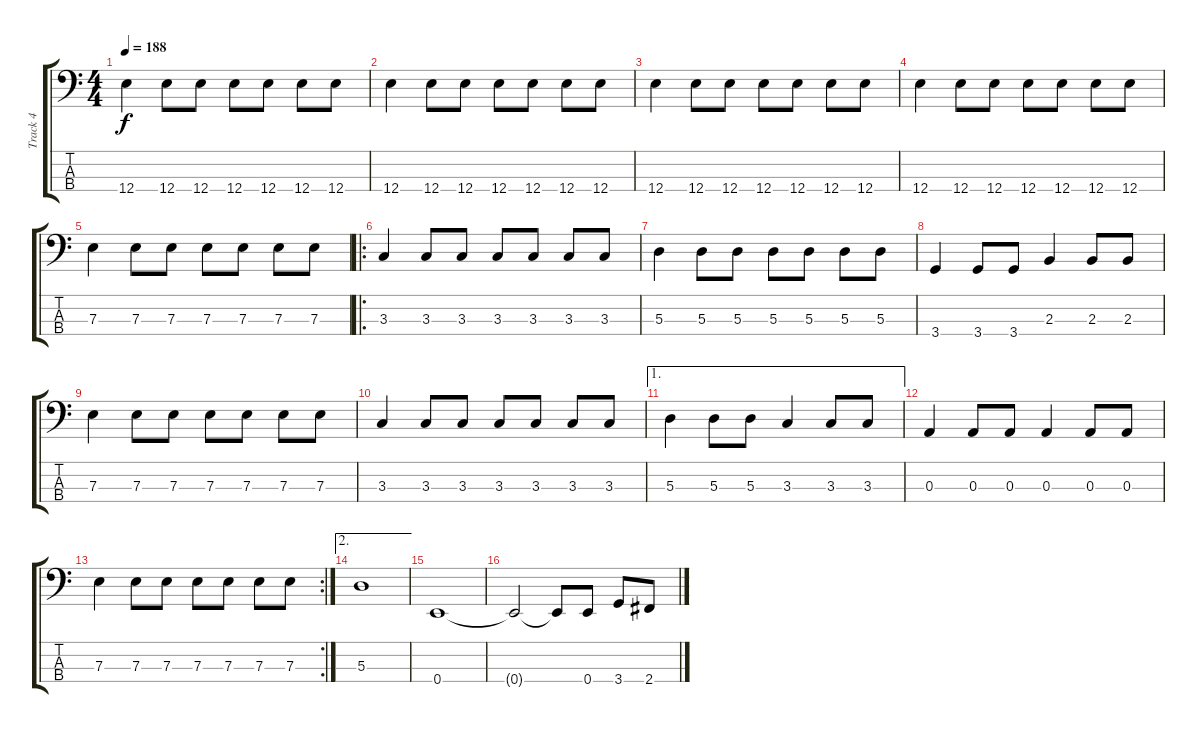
\track ("Track 4" "Track 4") {instrument electricbassfinger}
\staff {score tabs}
\tuning (G2 D2 A1 E1) {hide}
\ts (4 4)
\tempo 188
\clef f4
\ks c
12.4.4{dy f} 12.4.8 12.4.8 12.4.8 12.4.8 12.4.8 12.4.8 |
12.4.4 12.4.8 12.4.8 12.4.8 12.4.8 12.4.8 12.4.8 |
12.4.4 12.4.8 12.4.8 12.4.8 12.4.8 12.4.8 12.4.8 |
12.4.4 12.4.8 12.4.8 12.4.8 12.4.8 12.4.8 12.4.8 |
7.3.4 7.3.8 7.3.8 7.3.8 7.3.8 7.3.8 7.3.8 |
\ro
3.3.4 3.3.8 3.3.8 3.3.8 3.3.8 3.3.8 3.3.8 |
5.3.4 5.3.8 5.3.8 5.3.8 5.3.8 5.3.8 5.3.8 |
3.4.4 3.4.8 3.4.8 2.3.4 2.3.8 2.3.8 |
7.3.4 7.3.8 7.3.8 7.3.8 7.3.8 7.3.8 7.3.8 |
3.3.4 3.3.8 3.3.8 3.3.8 3.3.8 3.3.8 3.3.8 |
\ae 1
5.3.4 5.3.8 5.3.8 3.3.4 3.3.8 3.3.8 |
0.3.4 0.3.8 0.3.8 0.3.4 0.3.8 0.3.8 |
\rc 2
7.3.4 7.3.8 7.3.8 7.3.8 7.3.8 7.3.8 7.3.8 |
\ae 2
5.3.1 |
0.4.1 |
0.4{t}.2 0.4{t}.8 0.4.8 3.4.8 2.4.8
